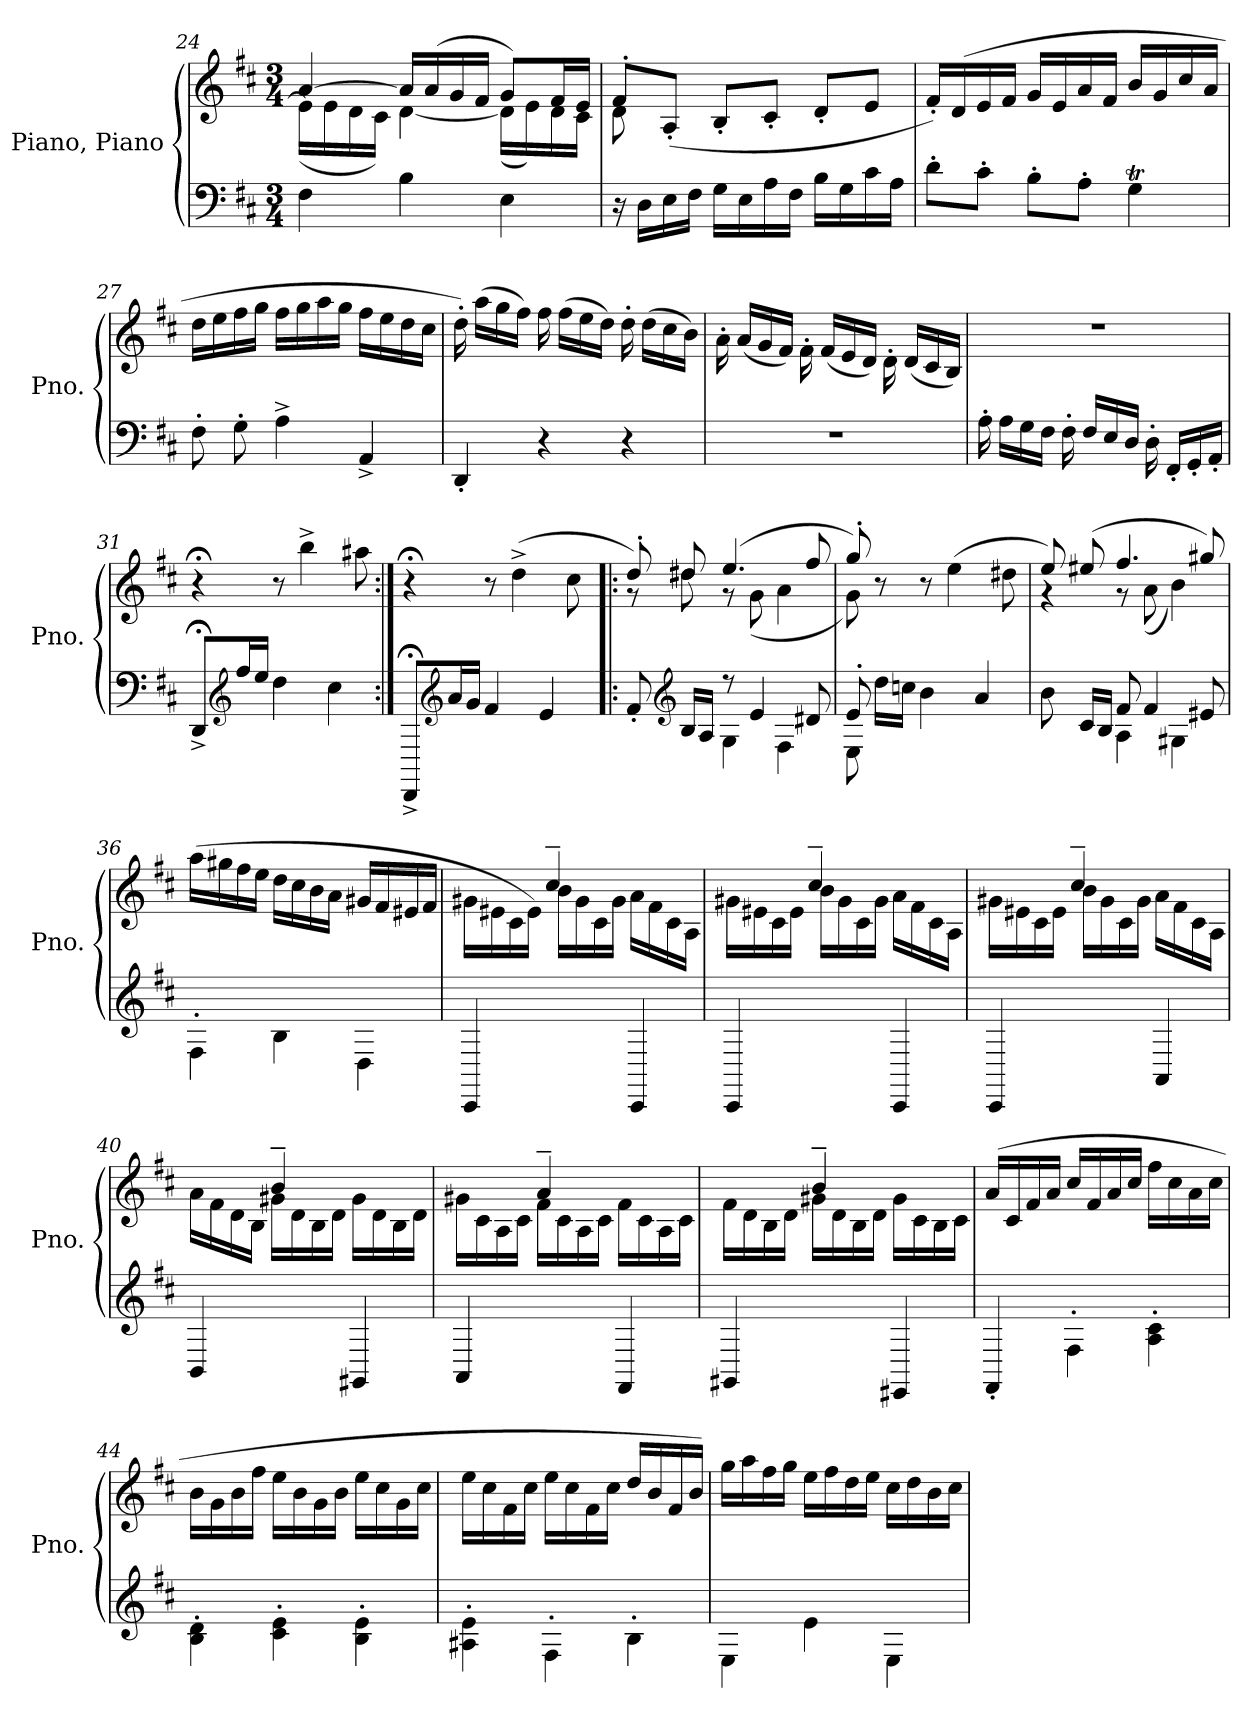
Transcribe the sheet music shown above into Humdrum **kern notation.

**kern	**kern
*part1	*part1
*staff2	*staff1
*I"Piano, Piano	*
*I'Pno.	*
*clefF4	*clefG2
*k[f#c#]	*k[f#c#]
*M3/4	*M3/4
=24	=24
*	*^
4F#\	[4a/	(<16e\LL]
.	.	16e\
.	.	16d\
.	.	16c#\JJ)
4B\	16a/LL]	[4d\
.	(>16a/	.
.	16g/	.
.	16f#/JJ	.
4E\	8g/L)	(<16d\LL]
.	.	16e\)
.	16f#/L	16d\
.	16e/JJ	16c#\JJ
!!LO:LB:g=z	!!
=25	=25	=25
16r	8f#'/L	8d\
16D\LL	.	.
16E\	(<8A'/J	2ryy
16F#\JJ	.	.
16G\LL	8B'/L	.
16E\	.	.
16A\	8c#'/J	.
16F#\JJ	.	.
16B\LL	8d'/L	.
16G\	.	.
16c#\	8e/J	8ryy
16A\JJ	.	.
*	*v	*v
=26	=26
8d'\L	16f#'/LL)
.	(>16d/
8c#'\J	16e/
.	16f#/JJ
8B'\L	16g/LL
.	16e/
8A'\J	16a/
.	16f#/JJ
4GT\	16b/LL
.	16g/
.	16cc#/
.	16a/JJ
=27	=27
8F#'\	16dd\LL
.	16ee\
8G'\	16ff#\
.	16gg\JJ
4A^\	16ff#\LL
.	16gg\
.	16aa\
.	16gg\JJ
4AA^/	16ff#\LL
.	16ee\
.	16dd\
.	16cc#\JJ
=28	=28
4DD'/	16dd'\)
.	(>16aa\LL
.	16gg\
.	16ff#\JJ)
4r	16ff#\
.	(>16ff#\LL
.	16ee\
.	16dd\JJ)
4r	16dd'\
.	(>16dd\LL
.	16cc#\
.	16b\JJ)
!!LO:LB:g=z
=29	=29
2.r	16a'\
.	(<16a/LL
.	16g/
.	16f#/JJ)
.	16f#'\
.	(<16f#/LL
.	16e/
.	16d/JJ)
.	16d'\
.	(<16d/LL
.	16c#/
.	16B/JJ)
=30	=30
16A'\	2.r
16A\LL	.
16G\	.
16F#\JJ	.
16F#'\	.
16F#/LL	.
16E/	.
16D/JJ	.
16D'\	.
16FF#'/LL	.
16GG'/	.
16AA'/JJ	.
=31	=31
8DD;<^/L	4r;<
*clefG2	*
16ff#/L	.
16ee/JJ	.
4dd\	8r
.	4bb^\
4cc#\	.
.	8aa#X\
!!LO:LB:g=z
=32:|!	=32:|!
8DD;<^/L	4r;<
*clefG2	*
16a/L	.
16g/JJ	.
4f#/	8r
.	(>4dd^\
4e/	.
.	8cc#\
=33!|:	=33!|:
*^	*^
8f#'/	4ryy	8dd'/)	8r
*clefG2	*	*	*
16B/LL	.	8dd#X/	8dd#\
16A/JJ	.	.	.
8r	4G\	(>4.ee/	8r
4e/	.	.	(<8g\
.	4F#\	.	4a\
8d#X/	.	8ff#/	.
=34	=34	=34	=34
8e'/	8E\	8gg'/)	8g\)
16dd\LL	2ryy	8r	2ryy
16ccn\JJ	.	.	.
4b\	.	8r	.
.	.	(>4ee\	.
4a/	.	.	.
.	8ryy	8dd#X\	8ryy
!!LO:PB:g=z	!!
=35	=35	=35	=35
8b\	4ryy	8ee/)	4r
16c#/LL	.	(>8ee#X/	.
16B/JJ	.	.	.
8f#/	4A\	4.ff#/	8r
4f#/	.	.	(<8a\
.	4G#X\	.	4b\)
8e#X/	.	8gg#X/)	.
*v	*v	*	*
*	*v	*v
=36	=36
4F#'\	(>16aa\LL
.	16gg#X\
.	16ff#\
.	16ee\JJ
4B\	16dd\LL
.	16cc#\
.	16b\
.	16a\JJ
4D\	16g#X/LL
.	16f#/
.	16e#X/
.	16f#/JJ
=37	=37
*	*^
4CC#/	4ryy	16g#X\LL
.	.	16e#X\
.	.	16c#\
.	.	16e#\JJ)
4ryy	4cc#~/	16b\LL
.	.	16g#\
.	.	16c#\
.	.	16g#\JJ
4CC#/	4ryy	16a\LL
.	.	16f#\
.	.	16c#\
.	.	16A\JJ
!!LO:LB:g=z	!!
=38	=38	=38
4CC#/	4ryy	16g#X\LL
.	.	16e#X\
.	.	16c#\
.	.	16e#\JJ
4ryy	4cc#~/	16b\LL
.	.	16g#\
.	.	16c#\
.	.	16g#\JJ
4CC#/	4ryy	16a\LL
.	.	16f#\
.	.	16c#\
.	.	16A\JJ
=39	=39	=39
4CC#/	4ryy	16g#X\LL
.	.	16e#X\
.	.	16c#\
.	.	16e#\JJ
4ryy	4cc#~/	16b\LL
.	.	16g#\
.	.	16c#\
.	.	16g#\JJ
4AA/	4ryy	16a\LL
.	.	16f#\
.	.	16c#\
.	.	16A\JJ
=40	=40	=40
4BB/	4ryy	16a\LL
.	.	16f#\
.	.	16d\
.	.	16B\JJ
4ryy	4b~/	16g#X\LL
.	.	16d\
.	.	16B\
.	.	16d\JJ
4GG#X/	4ryy	16g#\LL
.	.	16d\
.	.	16B\
.	.	16d\JJ
!!LO:LB:g=z	!!
=41	=41	=41
4AA/	4ryy	16g#X\LL
.	.	16c#\
.	.	16A\
.	.	16c#\JJ
4ryy	4a~/	16f#\LL
.	.	16c#\
.	.	16A\
.	.	16c#\JJ
4FF#/	4ryy	16f#\LL
.	.	16c#\
.	.	16A\
.	.	16c#\JJ
=42	=42	=42
4GG#X/	4ryy	16f#\LL
.	.	16d\
.	.	16B\
.	.	16d\JJ
4ryy	4b~/	16g#X\LL
.	.	16d\
.	.	16B\
.	.	16d\JJ
4EE#X/	4ryy	16g#\LL
.	.	16c#\
.	.	16B\
.	.	16c#\JJ
*	*v	*v
=43	=43
4FF#'/	(>16a/LL
.	16c#/
.	16f#/
.	16a/JJ
4F#'\	16cc#/LL
.	16f#/
.	16a/
.	16cc#/JJ
4A\' 4c#\'	16ff#\LL
.	16cc#\
.	16a\
.	16cc#\JJ
!!LO:LB:g=z
=44	=44
4B\' 4d\'	16b\LL
.	16g\
.	16b\
.	16ff#\JJ
4c#\' 4e\'	16ee\LL
.	16b\
.	16g\
.	16b\JJ
4B\' 4e\'	16ee\LL
.	16cc#\
.	16g\
.	16cc#\JJ
=45	=45
4A#X\' 4e\'	16ee\LL
.	16cc#\
.	16f#\
.	16cc#\JJ
4F#'\	16ee\LL
.	16cc#\
.	16f#\
.	16cc#\JJ
4B'\	16dd/LL
.	16b/
.	16f#/
.	16b/JJ)
=46	=46
4E\	16gg\LL
.	16aa\
.	16ff#\
.	16gg\JJ
4e\	16ee\LL
.	16ff#\
.	16dd\
.	16ee\JJ
4E\	16cc#\LL
.	16dd\
.	16b\
.	16cc#\JJ
=	=
*-	*-
